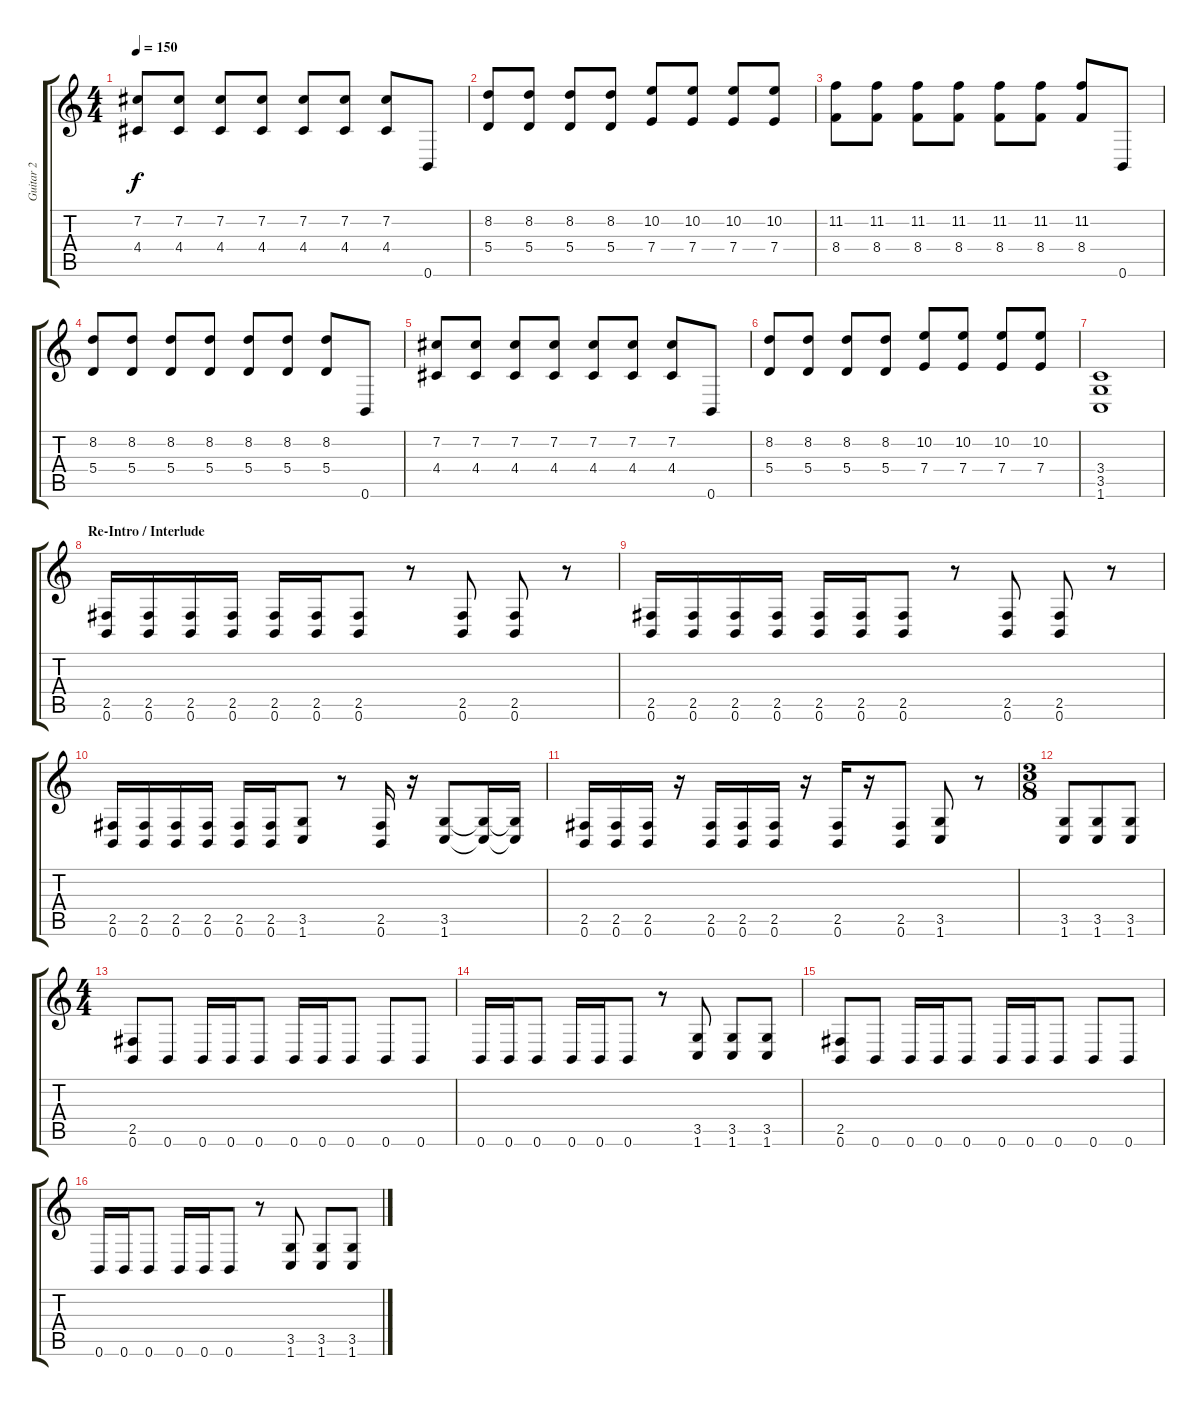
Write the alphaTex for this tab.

\track ("Guitar 2" "Guitar 2") {instrument distortionguitar}
\staff {score tabs}
\tuning (B3 Gb3 D3 A2 E2 B1) {hide}
\ts (4 4)
\tempo 150
\clef g2
\ks c
(7.2 4.4).8{dy f} (7.2 4.4).8 (7.2 4.4).8 (7.2 4.4).8 (7.2 4.4).8 (7.2 4.4).8 (7.2 4.4).8 0.6.8 |
(8.2 5.4).8 (8.2 5.4).8 (8.2 5.4).8 (8.2 5.4).8 (10.2 7.4).8 (10.2 7.4).8 (10.2 7.4).8 (10.2 7.4).8 |
(11.2 8.4).8 (11.2 8.4).8 (11.2 8.4).8 (11.2 8.4).8 (11.2 8.4).8 (11.2 8.4).8 (11.2 8.4).8 0.6.8 |
(8.2 5.4).8 (8.2 5.4).8 (8.2 5.4).8 (8.2 5.4).8 (8.2 5.4).8 (8.2 5.4).8 (8.2 5.4).8 0.6.8 |
(7.2 4.4).8 (7.2 4.4).8 (7.2 4.4).8 (7.2 4.4).8 (7.2 4.4).8 (7.2 4.4).8 (7.2 4.4).8 0.6.8 |
(8.2 5.4).8 (8.2 5.4).8 (8.2 5.4).8 (8.2 5.4).8 (10.2 7.4).8 (10.2 7.4).8 (10.2 7.4).8 (10.2 7.4).8 |
(3.4 3.5 1.6).1 |
\section ("" "Re-Intro / Interlude")
(2.5 0.6).16{volume 15} (2.5 0.6).16 (2.5 0.6).16 (2.5 0.6).16 (2.5 0.6).16 (2.5 0.6).16 (2.5 0.6).8 r.8 (2.5 0.6).8 (2.5 0.6).8 r.8 |
(2.5 0.6).16 (2.5 0.6).16 (2.5 0.6).16 (2.5 0.6).16 (2.5 0.6).16 (2.5 0.6).16 (2.5 0.6).8 r.8 (2.5 0.6).8 (2.5 0.6).8 r.8 |
(2.5 0.6).16 (2.5 0.6).16 (2.5 0.6).16 (2.5 0.6).16 (2.5 0.6).16 (2.5 0.6).16 (3.5 1.6).8 r.8 (2.5 0.6).16 r.16 (3.5 1.6).8 (3.5{t} 1.6{t}).16 (3.5{t} 1.6{t}).16 |
(2.5 0.6).16 (2.5 0.6).16 (2.5 0.6).16 r.16 (2.5 0.6).16 (2.5 0.6).16 (2.5 0.6).16 r.16 (2.5 0.6).16 r.16 (2.5 0.6).8 (3.5 1.6).8 r.8 |
\ts (3 8)
(3.5 1.6).8 (3.5 1.6).8 (3.5 1.6).8 |
\ts (4 4)
(2.5 0.6).8 0.6.8 0.6.16 0.6.16 0.6.8 0.6.16 0.6.16 0.6.8 0.6.8 0.6.8 |
0.6.16 0.6.16 0.6.8 0.6.16 0.6.16 0.6.8 r.8 (3.5 1.6).8 (3.5 1.6).8 (3.5 1.6).8 |
(2.5 0.6).8 0.6.8 0.6.16 0.6.16 0.6.8 0.6.16 0.6.16 0.6.8 0.6.8 0.6.8 |
0.6.16 0.6.16 0.6.8 0.6.16 0.6.16 0.6.8 r.8 (3.5 1.6).8 (3.5 1.6).8 (3.5 1.6).8
